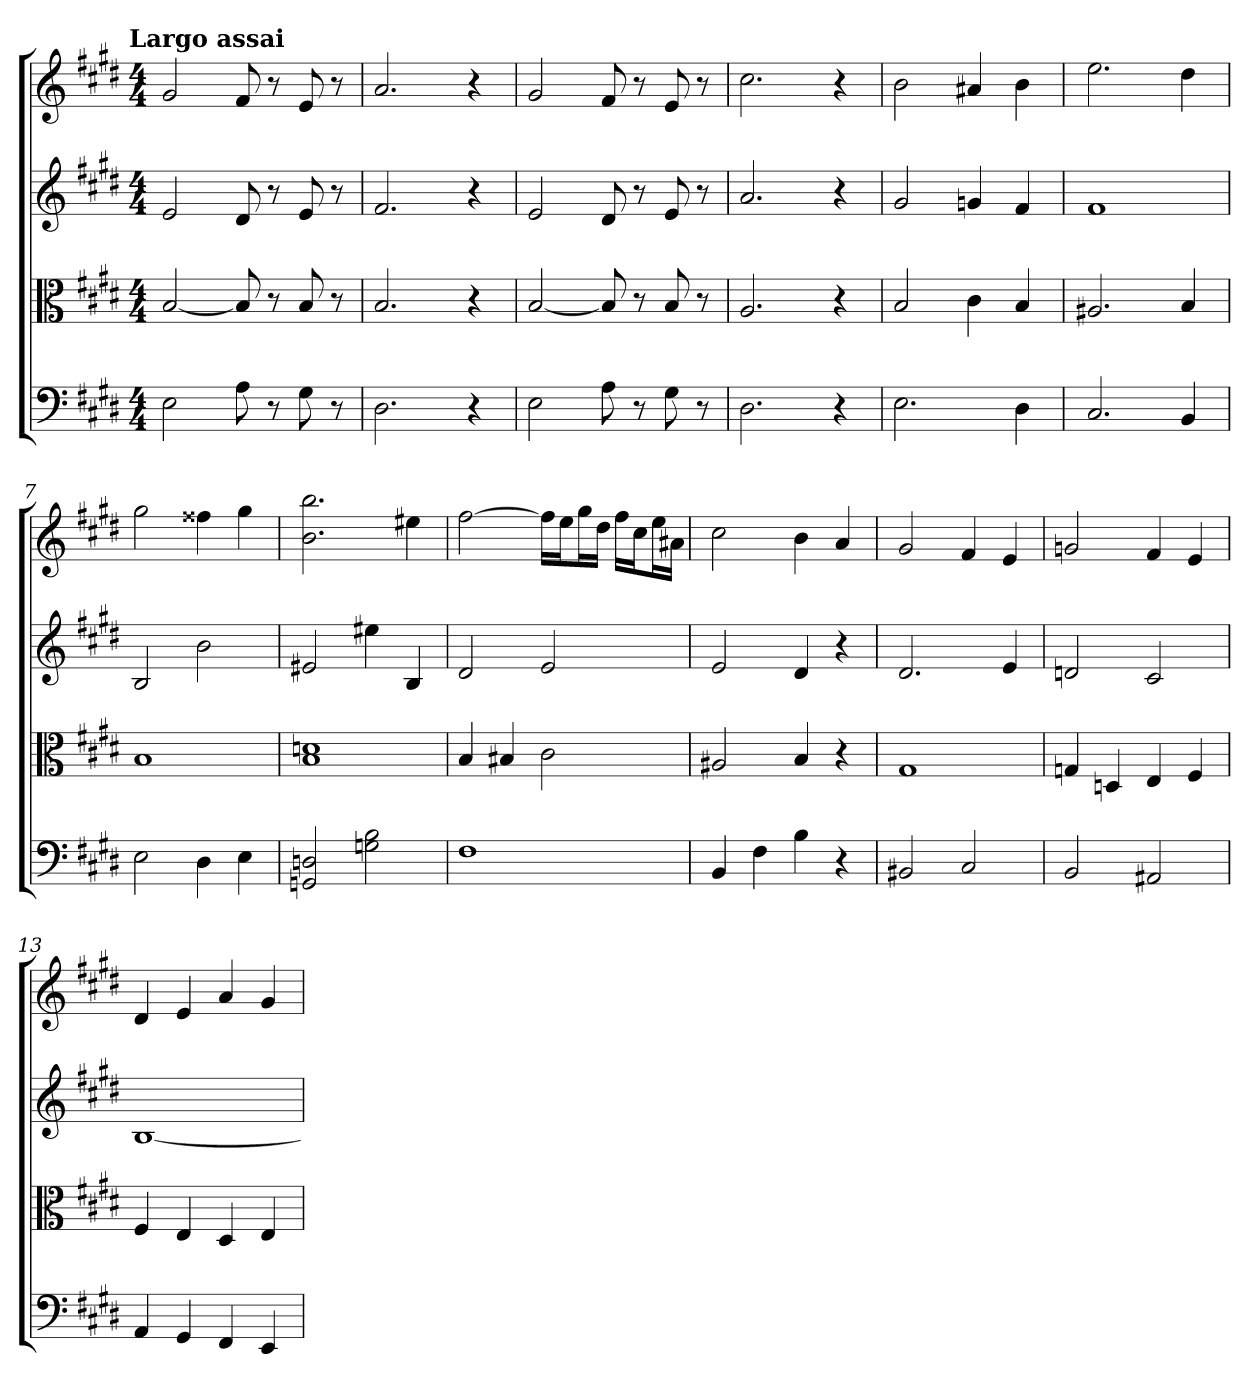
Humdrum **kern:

**kern	**kern	**kern	**kern
*part4	*part3	*part2	*part1
*staff4	*staff3	*staff2	*staff1
*clefF4	*clefC3	*	*
*k[f#c#g#d#]	*k[f#c#g#d#]	*k[f#c#g#d#]	*k[f#c#g#d#]
*E:	*E:	*E:	*E:
!!LO:TX:omd:t=Largo assai
*M4/4	*M4/4	*M4/4	*M4/4
*MM46	*MM46	*MM46	*MM46
=	=	=	=
2E	[2B	2e	2g#
8A	8B]	8d#	8f#
8r	8r	8r	8r
8G#	8B	8e	8e
8r	8r	8r	8r
=2	=2	=2	=2
2.D#	2.B	2.f#	2.a
4r	4r	4r	4r
=3	=3	=3	=3
2E	[2B	2e	2g#
8A	8B]	8d#	8f#
8r	8r	8r	8r
8G#	8B	8e	8e
8r	8r	8r	8r
=4	=4	=4	=4
2.D#	2.A	2.a	2.cc#
4r	4r	4r	4r
=5	=5	=5	=5
2.E	2B	2g#	2b
.	4c#	4gn	4a#X
4D#	4B	4f#	4b
=6	=6	=6	=6
2.C#	2.A#X	1f#	2.ee
4BB	4B	.	4dd#
=7	=7	=7	=7
2E	1B	2B	2gg#
4D#	.	2b	4ff##X
4E	.	.	4gg#
=8	=8	=8	=8
2GGn 2Dn	1B 1dn	2e#X	2.b 2.bb
2Gn 2B	.	4ee#X	.
.	.	4B	4ee#X
=9	=9	=9	=9
1F#	4B	2d#	[2ff#
.	4B#X	.	.
.	2c#	2e	16ff#LL]
.	.	.	16eeJ
.	.	.	16gg#L
.	.	.	16dd#JJ
.	.	.	16ff#LL
.	.	.	16cc#J
.	.	.	16eeL
.	.	.	16a#XJJ
=10	=10	=10	=10
4BB	2A#X	2e	2cc#
4F#	.	.	.
4B	4B	4d#	4b
4r	4r	4r	4a
=11	=11	=11	=11
2BB#X	1G#	2.d#	2g#
2C#	.	.	4f#
.	.	4e	4e
=12	=12	=12	=12
2BB	4Gn	2dn	2gn
.	4Dn	.	.
2AA#X	4E	2c#	4f#
.	4F#	.	4e
=13	=13	=13	=13
4AA	4F#	[1B	4d#
4GG#	4E	.	4e
4FF#	4D#	.	4a
4EE	4E	.	4g#
=	=	=	=
*-	*-	*-	*-
